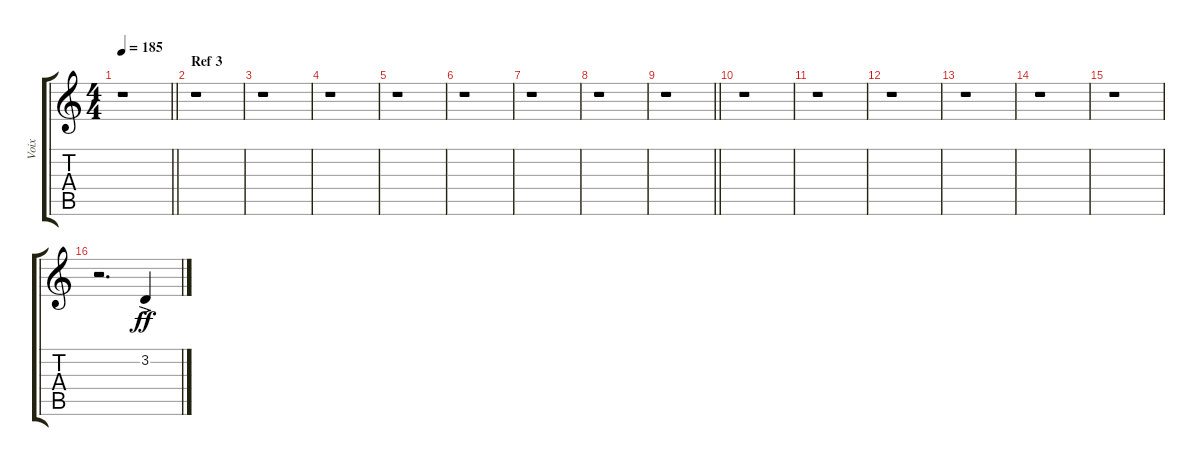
\track ("Voix" "Voix") {mute instrument clarinet}
\staff {score tabs}
\tuning (E4 B3 G3 D3 A2 D2) {hide}
\ts (4 4)
\tempo 185
\clef g2
\barLineRight lightlight
\ks c
r.1{dy f} |
\section ("" "Ref 3")
r.1 |
r.1 |
r.1 |
r.1 |
r.1 |
r.1 |
r.1 |
\barLineRight lightlight
r.1 |
r.1 |
r.1 |
r.1 |
r.1 |
r.1 |
r.1 |
r.2{d} 3.2{ac}.4{dy ff}
